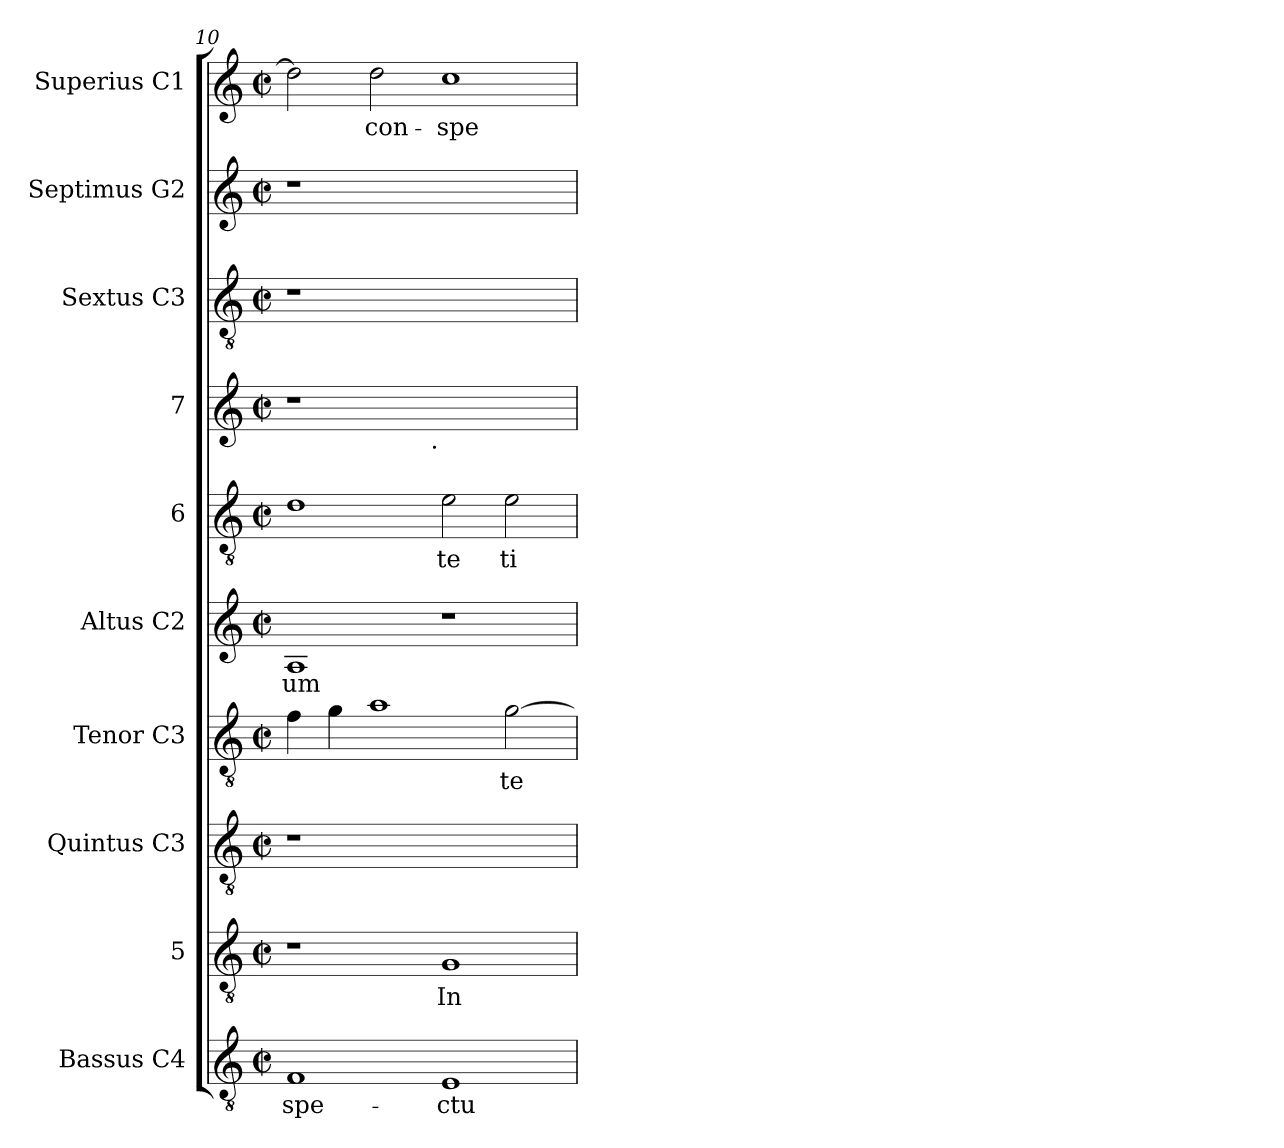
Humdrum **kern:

**kern	**text	**kern	**text	**kern	**kern	**text	**kern	**text	**kern	**text	**kern	**kern	**kern	**kern	**text
*part10	*part10	*part9	*part9	*part8	*part7	*part7	*part6	*part6	*part5	*part5	*part4	*part3	*part2	*part1	*part1
*staff10	*staff10	*staff9	*staff9	*staff8	*staff7	*staff7	*staff6	*staff6	*staff5	*staff5	*staff4	*staff3	*staff2	*staff1	*staff1
*I"Bassus  C4	*	*I"5	*	*I"Quintus  C3	*I"Tenor  C3	*	*I"Altus  C2	*	*I"6	*	*I"7	*I"Sextus  C3	*I"Septimus  G2	*I"Superius  C1	*
*I'B	*	*	*	*	*I'T	*	*I'A	*	*	*	*	*	*	*I'S	*
*clefGv2	*	*clefGv2	*	*clefGv2	*clefGv2	*	*clefG2	*	*clefGv2	*	*clefG2	*clefGv2	*clefG2	*clefG2	*
*k[]	*	*k[]	*	*k[]	*k[]	*	*k[]	*	*k[]	*	*k[]	*k[]	*k[]	*k[]	*
*C:	*	*C:	*	*C:	*C:	*	*C:	*	*C:	*	*C:	*C:	*C:	*C:	*
*M2/2	*	*M2/2	*	*M2/2	*M2/2	*	*M2/2	*	*M2/2	*	*M2/2	*M2/2	*M2/2	*M2/2	*
*met(c|)	*	*met(c|)	*	*met(c|)	*met(c|)	*	*met(c|)	*	*met(c|)	*	*met(c|)	*met(c|)	*met(c|)	*met(c|)	*
=10	=10	=10	=10	=10	=10	=10	=10	=10	=10	=10	=10	=10	=10	=10	=10
!	!LO:LY:b:cj	!	!	!	!	!LO:LY:b:cj	!	!LO:LY:b:cj	!	!LO:LY:b:cj	!	!	!	!	!LO:LY:b:cj
*	*	*	*	*	*	*	*	*	*	*	*^	*	*	*	*
1F	-spe-	1r	.	1r	4f\	--	1A	-um	1d	--	1r	2ryy	1r	1r	2dd\]	.
!	!	!	!	!	!	!LO:LY:b:cj	!	!	!	!	!	!	!	!	!	!
.	.	.	.	.	4g\	--	.	.	.	.	.	.	.	.	.	.
!	!	!	!	!	!	!LO:LY:b:cj	!	!	!	!	!	!	!	!	!	!LO:LY:b:cj
.	.	.	.	.	1a	--	.	.	.	.	.	4...ryy	.	.	2dd\	con-
!	!	!	!	!	!	!	!	!	!	!	!	!LO:TX:b:t=.	!	!	!	!
.	.	.	.	.	.	.	.	.	.	.	.	1ryy	.	.	.	.
!	!LO:LY:b:cj	!	!LO:LY:b:cj	!	!	!	!	!	!	!LO:LY:b:cj	!	!	!	!	!	!LO:LY:b:cj
1E	-ctu	1G	In	1ryy	.	.	1r	.	2e\	-te	1ryy	.	1ryy	1ryy	1cc	-spe-
!	!	!	!	!	!	!LO:LY:b:cj	!	!	!	!LO:LY:b:cj	!	!	!	!	!	!
.	.	.	.	.	[>2g\	-te	.	.	2e\	ti-	.	.	.	.	.	.
.	.	.	.	.	.	.	.	.	.	.	.	32ryy	.	.	.	.
*	*	*	*	*	*	*	*	*	*	*	*v	*v	*	*	*	*
=	=	=	=	=	=	=	=	=	=	=	=	=	=	=	=
*-	*-	*-	*-	*-	*-	*-	*-	*-	*-	*-	*-	*-	*-	*-	*-
